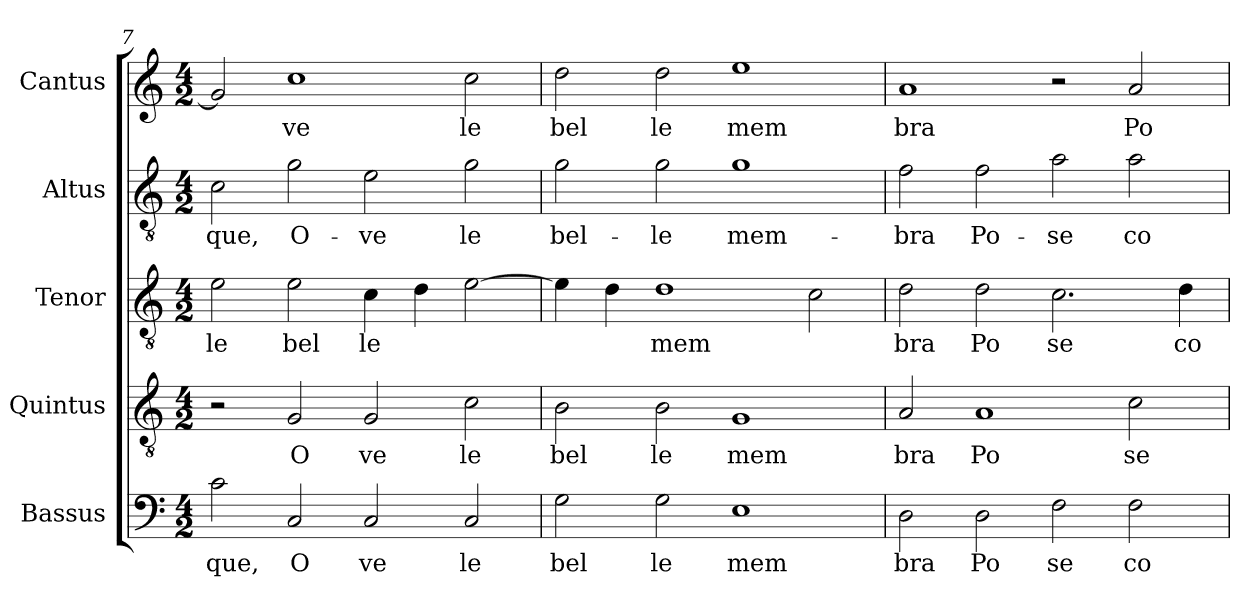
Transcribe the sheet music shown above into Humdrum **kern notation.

**kern	**text	**kern	**text	**kern	**text	**kern	**text	**kern	**text
*part5	*part5	*part4	*part4	*part3	*part3	*part2	*part2	*part1	*part1
*staff5	*staff5	*staff4	*staff4	*staff3	*staff3	*staff2	*staff2	*staff1	*staff1
*I"Bassus	*	*I"Quintus	*	*I"Tenor	*	*I"Altus	*	*I"Cantus	*
*I'Bassus	*	*I'Quintus	*	*I'Tenor	*	*I'Altus	*	*I'Cantus	*
*clefF4	*	*clefGv2	*	*clefGv2	*	*clefGv2	*	*clefG2	*
*M4/2	*	*M4/2	*	*M4/2	*	*M4/2	*	*M4/2	*
=7	=7	=7	=7	=7	=7	=7	=7	=7	=7
!	!LO:LY:b:cj	!	!	!	!LO:LY:b:cj	!	!LO:LY:b:cj	!	!
2c\	que,	2r	.	2e\	le	2c\	-que,	2g/]	.
!	!LO:LY:b:cj	!	!LO:LY:b:cj	!	!LO:LY:b:cj	!	!LO:LY:b:cj	!	!LO:LY:b:cj
2C/	O	2G/	O	2e\	bel	2g\	O-	1cc	ve
!	!LO:LY:b:cj	!	!LO:LY:b:cj	!	!LO:LY:b:cj	!	!LO:LY:b:cj	!	!
2C/	ve	2G/	ve	4c\	le	2e\	-ve	.	.
.	.	.	.	4d\	.	.	.	.	.
!	!LO:LY:b:cj	!	!LO:LY:b:cj	!	!	!	!LO:LY:b:cj	!	!LO:LY:b:cj
2C/	le	2c\	le	[>2e\	.	2g\	le	2cc\	le
=8	=8	=8	=8	=8	=8	=8	=8	=8	=8
!	!LO:LY:b:cj	!	!LO:LY:b:cj	!	!	!	!LO:LY:b:cj	!	!LO:LY:b:cj
2G\	bel	2B\	bel	4e\]	.	2g\	bel-	2dd\	bel
.	.	.	.	4d\	.	.	.	.	.
!	!LO:LY:b:cj	!	!LO:LY:b:cj	!	!LO:LY:b	!	!LO:LY:b:cj	!	!LO:LY:b:cj
2G\	le	2B\	le	1d	mem	2g\	-le	2dd\	le
!	!LO:LY:b:cj	!	!LO:LY:b:cj	!	!	!	!LO:LY:b:cj	!	!LO:LY:b:cj
1E	mem	1G	mem	.	.	1g	mem-	1ee	mem
.	.	.	.	2c\	.	.	.	.	.
=9	=9	=9	=9	=9	=9	=9	=9	=9	=9
!	!LO:LY:b:cj	!	!LO:LY:b:cj	!	!LO:LY:b:cj	!	!LO:LY:b:cj	!	!LO:LY:b:cj
2D\	bra	2A/	bra	2d\	bra	2f\	-bra	1a	bra
!	!LO:LY:b:cj	!	!LO:LY:b:cj	!	!LO:LY:b:cj	!	!LO:LY:b:cj	!	!
2D\	Po	1A	Po	2d\	Po	2f\	Po-	.	.
!	!LO:LY:b:cj	!	!	!	!LO:LY:b:cj	!	!LO:LY:b:cj	!	!
2F\	se	.	.	2.c\	se	2a\	-se	2r	.
!	!LO:LY:b:cj	!	!LO:LY:b:cj	!	!	!	!LO:LY:b:cj	!	!LO:LY:b:cj
2F\	co	2c\	se	.	.	2a\	co-	2a/	Po
!	!	!	!	!	!LO:LY:b:cj	!	!	!	!
.	.	.	.	4d\	co	.	.	.	.
=	=	=	=	=	=	=	=	=	=
*-	*-	*-	*-	*-	*-	*-	*-	*-	*-
